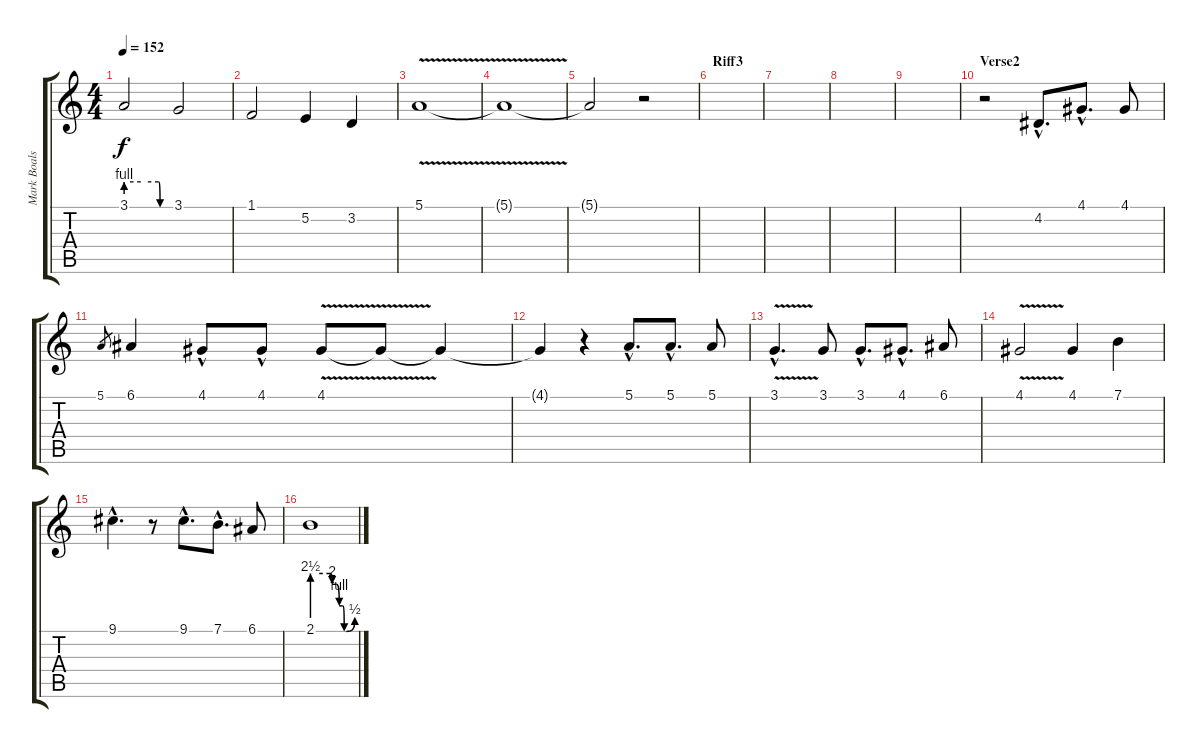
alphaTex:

\track ("Mark Boals" "Mark Boals") {instrument lead6voice}
\staff {score tabs}
\tuning (E4 B3 G3 D3 A2 E2) {hide}
\ts (4 4)
\tempo 152
\clef g2
\ks c
3.1{be (custom 0 4 20 4 44 4 46 0 60 0)}.2{dy f} 3.1.2 |
1.1.2 5.2.4 3.2.4 |
5.1{v}.1 |
5.1{t}.1 |
5.1{t}.2 r.2 |
\section ("" "Riff3")
|
|
|
|
\section ("" "Verse2")
r.2 4.2{hac}.8{d} 4.1{hac}.8{d} 4.1.8 |
5.1.8{gr} 6.1.4 4.1{hac}.8 4.1{hac}.8 4.1{v}.8 4.1{t}.8 4.1{t}.4 |
4.1{t}.4 r.4 5.1{hac}.8{d} 5.1{hac}.8{d} 5.1.8 |
3.1{v hac}.4{d} 3.1.8 3.1{hac}.8{d} 4.1{hac}.8{d} 6.1.8 |
4.1{v}.2 4.1.4 7.1.4 |
9.1{hac}.4{d} r.8 9.1{hac}.8{d} 7.1{hac}.8{d} 6.1.8 |
2.1{be (custom 0 10 25 10 28 8 34 8 38 4 43 4 45 0 48 0 60 2)}.1
